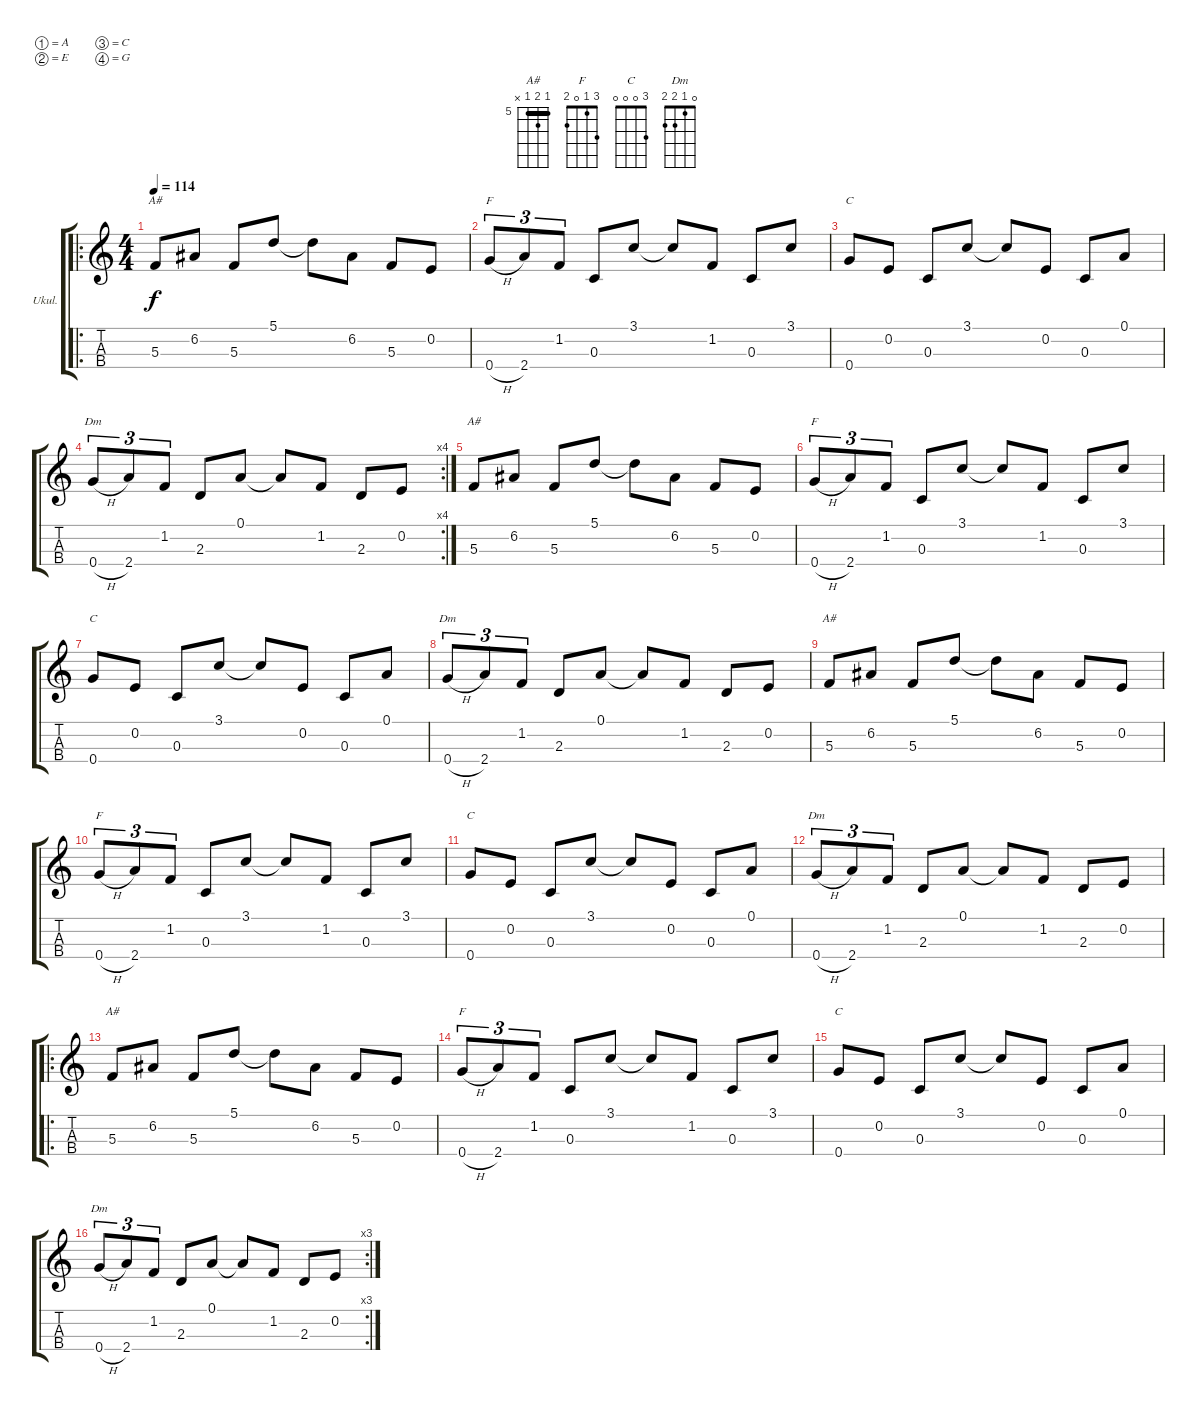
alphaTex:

\bracketExtendMode groupsimilarinstruments
\firstSystemTrackNameOrientation horizontal
\otherSystemsTrackNameOrientation horizontal
\track ("Ukulele - GCEA - High G" "Ukul.") {instrument acousticguitarnylon}
\staff {score tabs}
\tuning (A4 E4 C4 G4)
\displaytranspose 0
\chord ("A#" 5 6 5 x) {firstfret 5 showfingering false barre 5}
\chord ("F" 3 1 0 2) {showfingering false}
\chord ("C" 3 0 0 0) {showfingering false}
\chord ("Dm" 0 1 2 2) {showfingering false}
\ro
\ts (4 4)
\tempo 114
\clef g2
\ks c
5.3.8{ch "A#" dy f} 6.2.8 5.3.8 5.1.8 5.1{t}.8 6.2.8 5.3.8 0.2.8 |
0.4{h}.8{tu (3 2) ch "F"} 2.4.8{tu (3 2)} 1.2.8{tu (3 2)} 0.3.8 3.1.8 3.1{t}.8 1.2.8 0.3.8 3.1.8 |
0.4.8{ch "C"} 0.2.8 0.3.8 3.1.8 3.1{t}.8 0.2.8 0.3.8 0.1.8 |
\rc 4
0.4{h}.8{tu (3 2) ch "Dm"} 2.4.8{tu (3 2)} 1.2.8{tu (3 2)} 2.3.8 0.1.8 0.1{t}.8 1.2.8 2.3.8 0.2.8 |
5.3.8{ch "A#"} 6.2.8 5.3.8 5.1.8 5.1{t}.8 6.2.8 5.3.8 0.2.8 |
0.4{h}.8{tu (3 2) ch "F"} 2.4.8{tu (3 2)} 1.2.8{tu (3 2)} 0.3.8 3.1.8 3.1{t}.8 1.2.8 0.3.8 3.1.8 |
0.4.8{ch "C"} 0.2.8 0.3.8 3.1.8 3.1{t}.8 0.2.8 0.3.8 0.1.8 |
0.4{h}.8{tu (3 2) ch "Dm"} 2.4.8{tu (3 2)} 1.2.8{tu (3 2)} 2.3.8 0.1.8 0.1{t}.8 1.2.8 2.3.8 0.2.8 |
5.3.8{ch "A#"} 6.2.8 5.3.8 5.1.8 5.1{t}.8 6.2.8 5.3.8 0.2.8 |
0.4{h}.8{tu (3 2) ch "F"} 2.4.8{tu (3 2)} 1.2.8{tu (3 2)} 0.3.8 3.1.8 3.1{t}.8 1.2.8 0.3.8 3.1.8 |
0.4.8{ch "C"} 0.2.8 0.3.8 3.1.8 3.1{t}.8 0.2.8 0.3.8 0.1.8 |
0.4{h}.8{tu (3 2) ch "Dm"} 2.4.8{tu (3 2)} 1.2.8{tu (3 2)} 2.3.8 0.1.8 0.1{t}.8 1.2.8 2.3.8 0.2.8 |
\ro
5.3.8{ch "A#"} 6.2.8 5.3.8 5.1.8 5.1{t}.8 6.2.8 5.3.8 0.2.8 |
0.4{h}.8{tu (3 2) ch "F"} 2.4.8{tu (3 2)} 1.2.8{tu (3 2)} 0.3.8 3.1.8 3.1{t}.8 1.2.8 0.3.8 3.1.8 |
0.4.8{ch "C"} 0.2.8 0.3.8 3.1.8 3.1{t}.8 0.2.8 0.3.8 0.1.8 |
\rc 3
0.4{h}.8{tu (3 2) ch "Dm"} 2.4.8{tu (3 2)} 1.2.8{tu (3 2)} 2.3.8 0.1.8 0.1{t}.8 1.2.8 2.3.8 0.2.8
